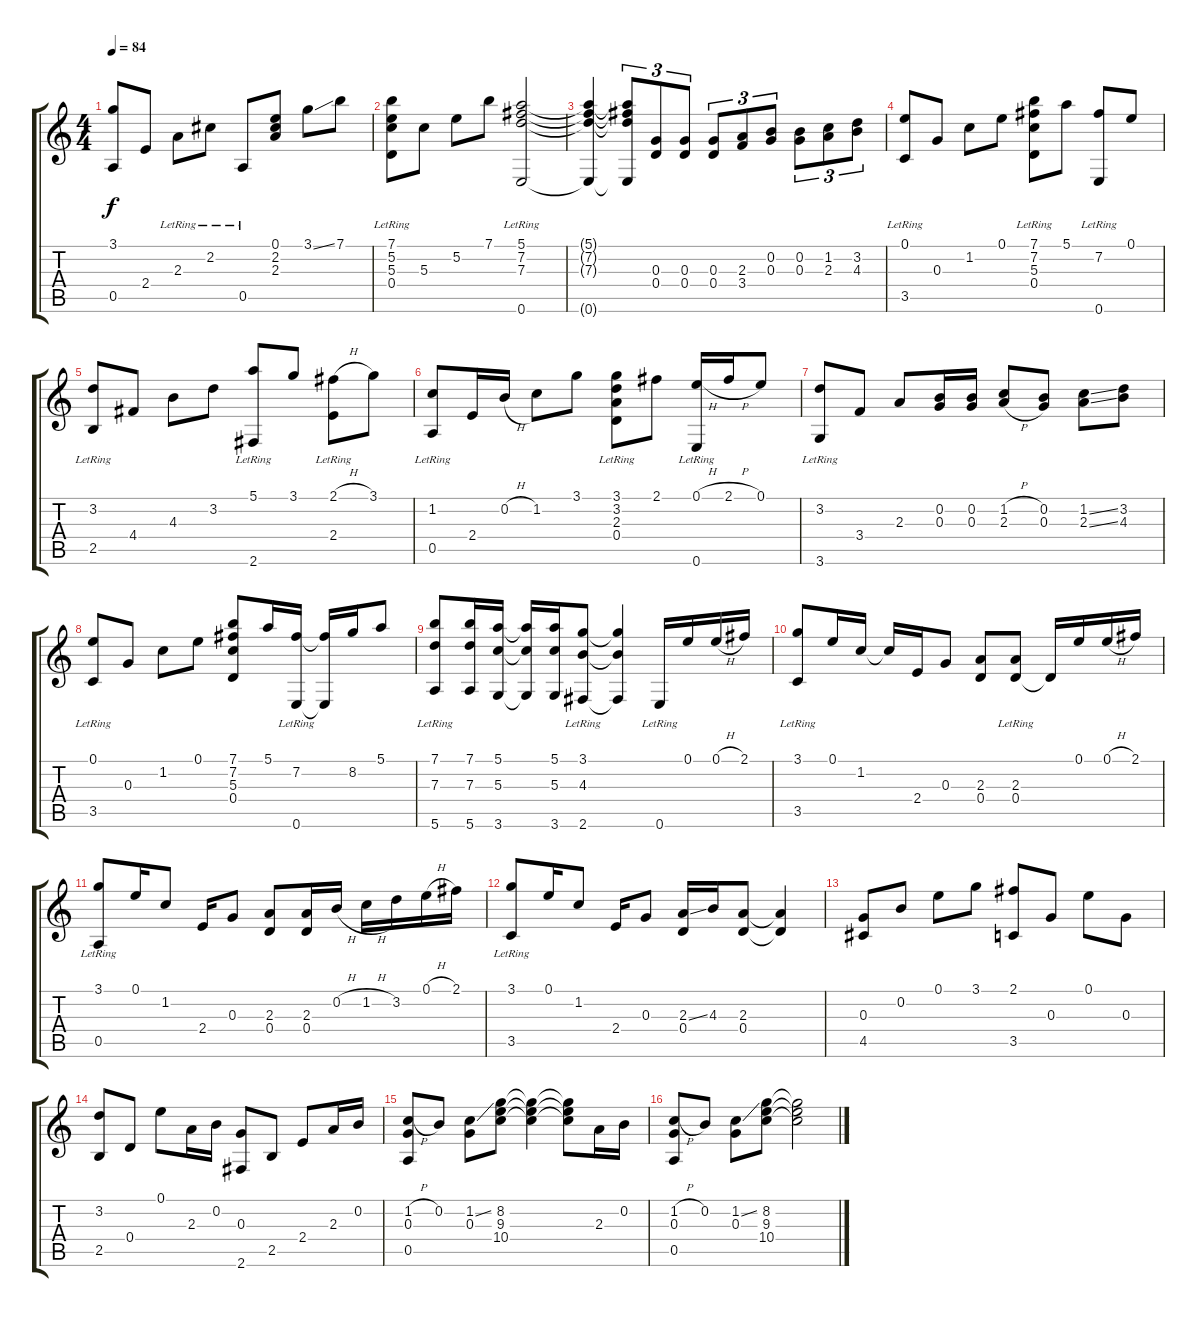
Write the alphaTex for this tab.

\track "" {instrument acousticguitarnylon}
\staff {score tabs}
\tuning (E4 B3 G3 D3 A2 E2) {hide}
\ts (4 4)
\tempo 84
\clef g2
\ks c
(3.1 0.5).8{dy f} 2.4.8 2.3{lr}.8 2.2{lr}.8 0.5{lr}.8 (0.1 2.2 2.3).8 3.1{ss}.8 7.1.8 |
(7.1 5.2 5.3 0.4{lr}).8 5.3.8 5.2.8 7.1.8 (5.1 7.2 7.3 0.6{lr}).2 |
(5.1{t} 7.2{t} 7.3{t} 0.6{t}).4 (5.1{t} 7.2{t} 7.3{t} 0.6{t}).8{tu (3 2)} (0.3 0.4).8{tu (3 2)} (0.3 0.4).8{tu (3 2)} (0.3 0.4).8{tu (3 2)} (2.3 3.4).8{tu (3 2)} (0.2 0.3).8{tu (3 2)} (0.2 0.3).8{tu (3 2)} (1.2 2.3).8{tu (3 2)} (3.2 4.3).8{tu (3 2)} |
(0.1 3.5{lr}).8 0.3.8 1.2.8 0.1.8 (7.1 7.2 5.3 0.4{lr}).8 5.1.8 (7.2 0.6{lr}).8 0.1.8 |
(3.2 2.5{lr}).8 4.4.8 4.3.8 3.2.8 (5.1 2.6{lr}).8 3.1.8 (2.1{h} 2.4{lr}).8 3.1.8 |
(1.2 0.5{lr}).8 2.4.16 0.2{h}.16 1.2.8 3.1.8 (3.1 3.2 2.3 0.4{lr}).8 2.1.8 (0.1{h} 0.6{lr}).16 2.1{h}.16 0.1.8 |
(3.2 3.6{lr}).8 3.4.8 2.3.8 (0.2 0.3).16 (0.2 0.3).16 (1.2{h} 2.3{h}).8 (0.2 0.3).8 (1.2{ss} 2.3{ss}).8 (3.2 4.3).8 |
(0.1 3.5{lr}).8 0.3.8 1.2.8 0.1.8 (7.1 7.2 5.3 0.4).8 5.1.16 (7.2 0.6{lr}).16 (7.2{t} 0.6{t}).16 8.2.16 5.1.8 |
(7.1 7.3 5.6{lr}).8 (7.1 7.3 5.6).16 (5.1 5.3 3.6).16 (5.1{t} 5.3{t} 3.6{t}).16 (5.1 5.3 3.6).16 (3.1 4.3 2.6{lr}).8 (3.1{t} 4.3{t} 2.6{t}).4 0.6{lr}.16 0.1.16 0.1{h}.16 2.1.16 |
(3.1 3.5{lr}).8 0.1.16 1.2.16 1.2{t}.16 2.4.16 0.3.8 (2.3 0.4).8 (2.3{lr} 0.4).8 0.4{t}.16 0.1.16 0.1{h}.16 2.1.16 |
(3.1 0.5{lr}).8 0.1.16 1.2.8 2.4.16 0.3.8 (2.3 0.4).8 (2.3 0.4).16 0.2{h}.16 1.2{h}.16 3.2.16 0.1{h}.16 2.1.16 |
(3.1 3.5{lr}).8 0.1.16 1.2.8 2.4.16 0.3.8 (2.3{ss} 0.4).16 4.3.16 (2.3 0.4).8 (2.3{t} 0.4{t}).4 |
(0.3 4.5).8 0.2.8 0.1.8 3.1.8 (2.1 3.5).8 0.3.8 0.1.8 0.3.8 |
(3.2 2.5).8 0.4.8 0.1.8 2.3.16 0.2.16 (0.3 2.6).8 2.5.8 2.4.8 2.3.16 0.2.16 |
(1.2{h} 0.3 0.5).8 0.2.8 (1.2{ss} 0.3).8 (8.2 9.3 10.4).8 (8.2{t} 9.3{t} 10.4{t}).4 (8.2{t} 9.3{t} 10.4{t}).8 2.3.16 0.2.16 |
(1.2{h} 0.3 0.5).8 0.2.8 (1.2{ss} 0.3).8 (8.2 9.3 10.4).8 (8.2{t} 9.3{t} 10.4{t}).2
